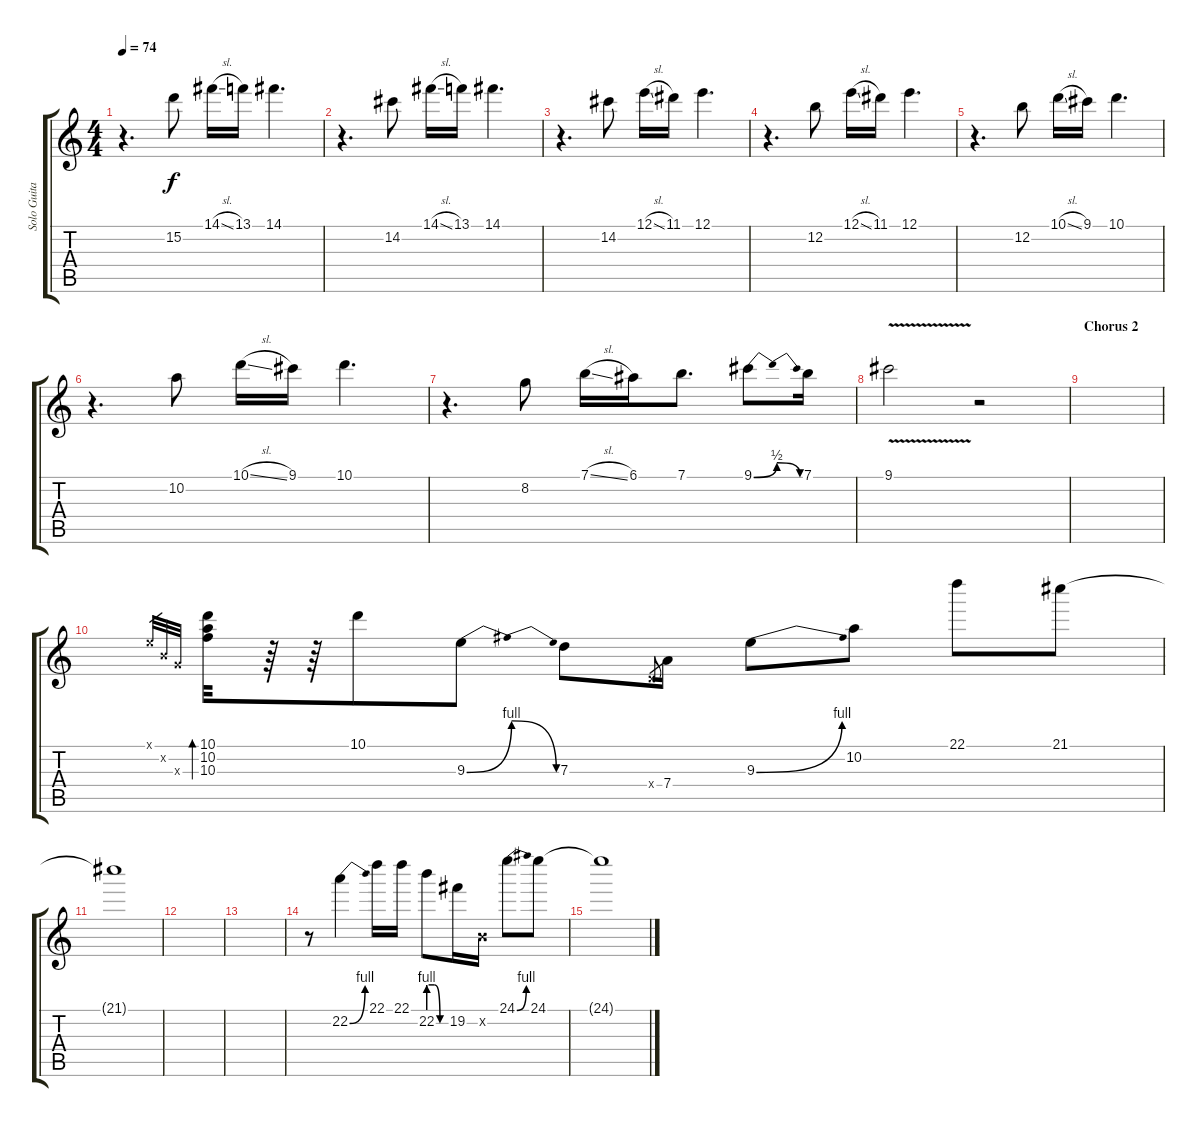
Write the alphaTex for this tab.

\track ("Solo Guitar #1" "Solo Guita") {instrument distortionguitar}
\staff {score tabs}
\tuning (E4 B3 G3 D3 A2 E2) {hide}
\ts (4 4)
\tempo 74
\clef g2
\ks c
r.4{d dy f volume 12} 15.2.8 14.1{sl}.16 13.1.16 14.1.4{d} |
r.4{d} 14.2.8 14.1{sl}.16 13.1.16 14.1.4{d} |
r.4{d} 14.2.8 12.1{sl}.16 11.1.16 12.1.4{d} |
r.4{d} 12.2.8 12.1{sl}.16 11.1.16 12.1.4{d} |
r.4{d} 12.2.8 10.1{sl}.16 9.1.16 10.1.4{d} |
r.4{d} 10.2.8 10.1{sl}.16 9.1.16 10.1.4{d} |
r.4{d} 8.2.8 7.1{sl}.16 6.1.16 7.1.8{d} 9.1{be (bendrelease 0 0 30 2 30 2 60 0)}.8 7.1.16 |
9.1{v}.2 r.2 |
\section ("" "Chorus 2")
|
0.1{x}.32{gr} 0.2{x}.32{gr} 0.3{x}.32{gr} (10.1 10.2 10.3).32{bd 240 volume 16} r.64 r.64 10.1.8 9.3{be (bendrelease 0 0 30 4 30 4 60 0)}.8 7.3.8 0.4{x}.8{gr} 7.4.16 9.3{be (bend 0 0 60 4)}.8 10.2.8 22.1.8 21.1.8 |
21.1{t}.1{volume 0} |
|
|
r.8{volume 16} 22.2{be (bend 0 0 60 4)}.4 22.1.16 22.1.16 22.2{be (custom 0 4 20 4 40 0 60 0)}.8 19.2.16 0.2{x}.16 24.1{be (bend 0 0 60 4)}.8 24.1.8 |
24.1{t}.1{volume 0}
